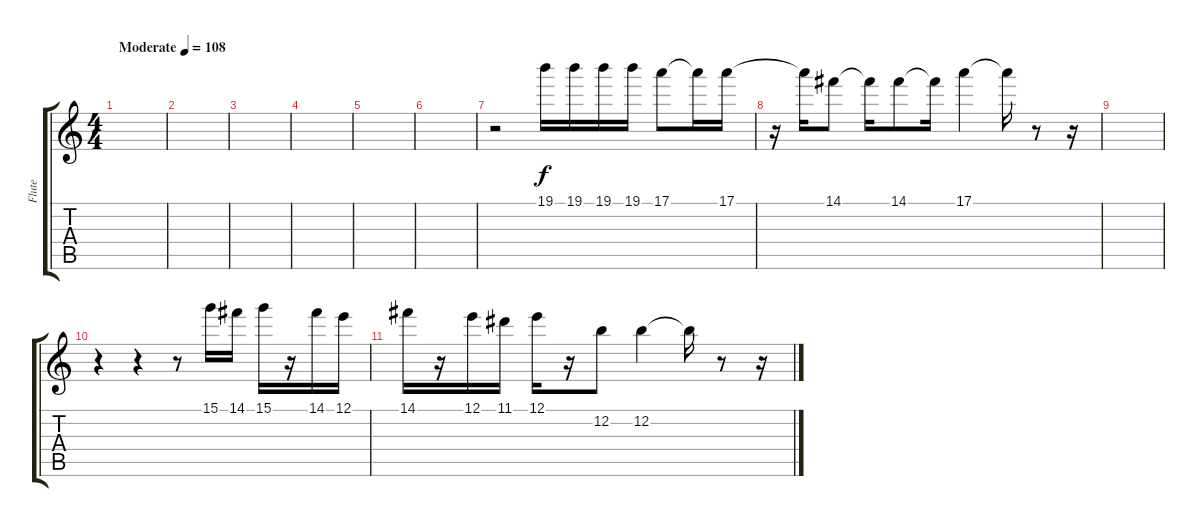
\track ("Flute" "Flute") {instrument distortionguitar}
\staff {score tabs}
\tuning (E4 B3 G3 D3 A2 E2) {hide}
\ts (4 4)
\tempo (108 "Moderate")
\clef g2
\ks c
|
|
|
|
|
|
r.2 19.1.16 19.1.16 19.1.16 19.1.16 17.1.8 17.1{t}.16 17.1.16 |
r.16 17.1{t}.16 14.1.8 14.1{t}.16 14.1.8 14.1{t}.16 17.1.4 17.1{t}.16 r.8 r.16 |
|
r.4 r.4 r.8 15.1.16 14.1.16 15.1.16 r.16 14.1.16 12.1.16 |
14.1.16 r.16 12.1.16 11.1.16 12.1.16 r.16 12.2.8 12.2.4 12.2{t}.16 r.8 r.16
